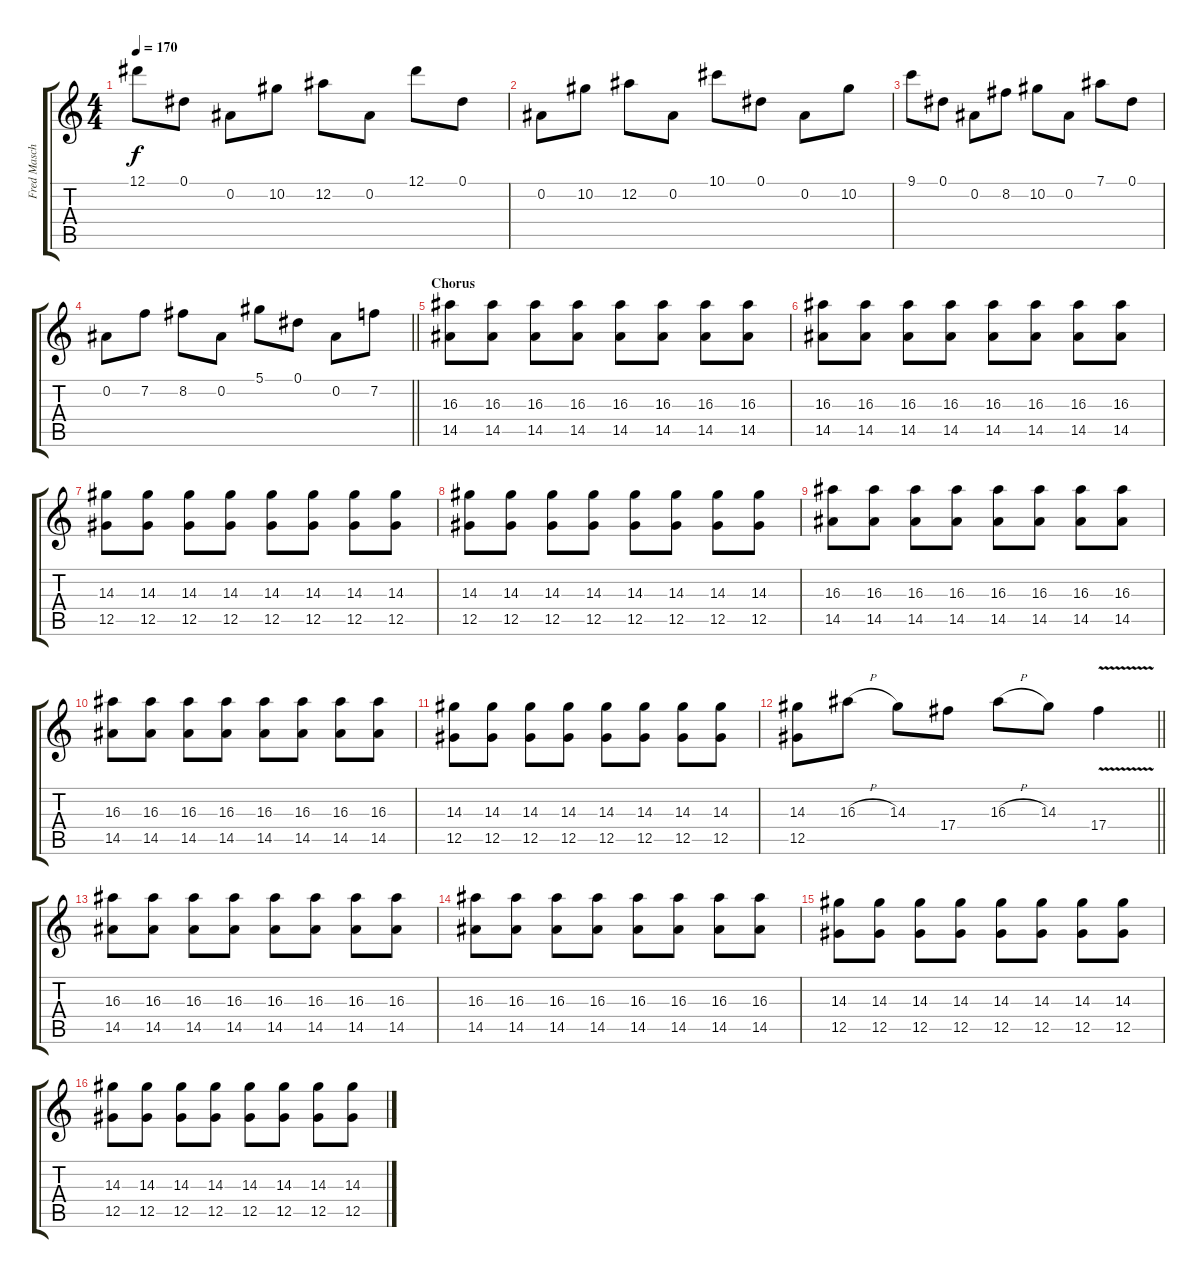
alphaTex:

\track ("Fred Mascherino - Guitar" "Fred Masch") {instrument distortionguitar}
\staff {score tabs}
\tuning (Eb4 Bb3 Gb3 Db3 Ab2 Eb2) {hide}
\ts (4 4)
\tempo 170
\clef g2
\ks c
12.1.8{dy f} 0.1.8 0.2.8 10.2.8 12.2.8 0.2.8 12.1.8 0.1.8 |
0.2.8 10.2.8 12.2.8 0.2.8 10.1.8 0.1.8 0.2.8 10.2.8 |
9.1.8 0.1.8 0.2.8 8.2.8 10.2.8 0.2.8 7.1.8 0.1.8 |
\barLineRight lightlight
0.2.8 7.2.8 8.2.8 0.2.8 5.1.8 0.1.8 0.2.8 7.2.8 |
\section ("" "Chorus")
(16.3 14.5).8 (16.3 14.5).8 (16.3 14.5).8 (16.3 14.5).8 (16.3 14.5).8 (16.3 14.5).8 (16.3 14.5).8 (16.3 14.5).8 |
(16.3 14.5).8 (16.3 14.5).8 (16.3 14.5).8 (16.3 14.5).8 (16.3 14.5).8 (16.3 14.5).8 (16.3 14.5).8 (16.3 14.5).8 |
(14.3 12.5).8 (14.3 12.5).8 (14.3 12.5).8 (14.3 12.5).8 (14.3 12.5).8 (14.3 12.5).8 (14.3 12.5).8 (14.3 12.5).8 |
(14.3 12.5).8 (14.3 12.5).8 (14.3 12.5).8 (14.3 12.5).8 (14.3 12.5).8 (14.3 12.5).8 (14.3 12.5).8 (14.3 12.5).8 |
(16.3 14.5).8 (16.3 14.5).8 (16.3 14.5).8 (16.3 14.5).8 (16.3 14.5).8 (16.3 14.5).8 (16.3 14.5).8 (16.3 14.5).8 |
(16.3 14.5).8 (16.3 14.5).8 (16.3 14.5).8 (16.3 14.5).8 (16.3 14.5).8 (16.3 14.5).8 (16.3 14.5).8 (16.3 14.5).8 |
(14.3 12.5).8 (14.3 12.5).8 (14.3 12.5).8 (14.3 12.5).8 (14.3 12.5).8 (14.3 12.5).8 (14.3 12.5).8 (14.3 12.5).8 |
\barLineRight lightlight
(14.3 12.5).8 16.3{h}.8 14.3.8 17.4.8 16.3{h}.8 14.3.8 17.4{v}.4 |
(16.3 14.5).8 (16.3 14.5).8 (16.3 14.5).8 (16.3 14.5).8 (16.3 14.5).8 (16.3 14.5).8 (16.3 14.5).8 (16.3 14.5).8 |
(16.3 14.5).8 (16.3 14.5).8 (16.3 14.5).8 (16.3 14.5).8 (16.3 14.5).8 (16.3 14.5).8 (16.3 14.5).8 (16.3 14.5).8 |
(14.3 12.5).8 (14.3 12.5).8 (14.3 12.5).8 (14.3 12.5).8 (14.3 12.5).8 (14.3 12.5).8 (14.3 12.5).8 (14.3 12.5).8 |
(14.3 12.5).8 (14.3 12.5).8 (14.3 12.5).8 (14.3 12.5).8 (14.3 12.5).8 (14.3 12.5).8 (14.3 12.5).8 (14.3 12.5).8
